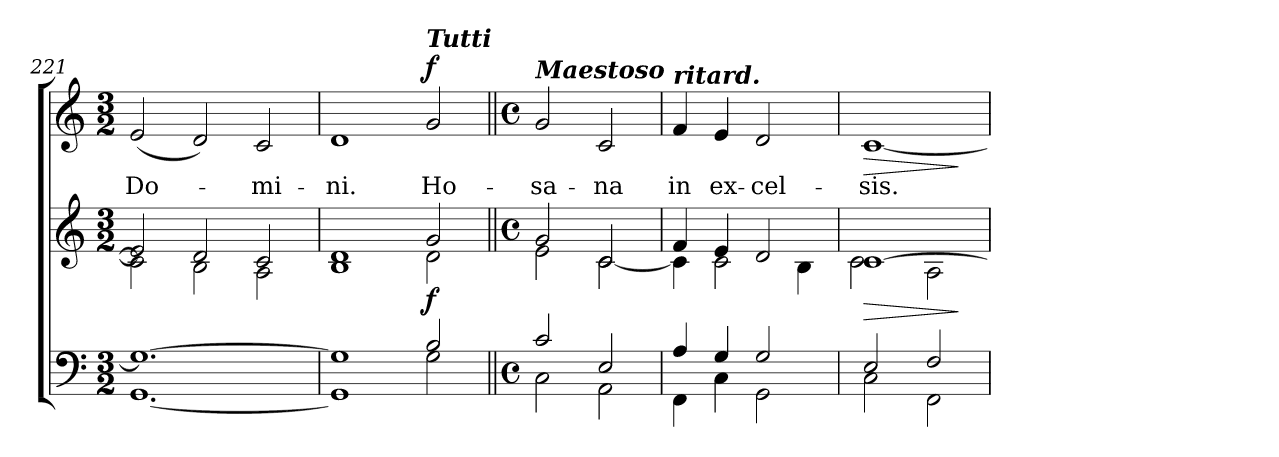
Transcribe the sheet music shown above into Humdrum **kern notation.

**kern	**kern	**dynam	**kern	**text	**dynam
*part2	*part2	*part2	*part1	*part1	*part1
*staff3	*staff2	*staff2/3	*staff1	*staff1	*staff1
!!LO:LB:g=z
*clefF4	*clefG2	*	*clefG2	*	*
*k[]	*k[]	*	*k[]	*	*
*C:	*C:	*	*C:	*	*
*M3/2	*M3/2	*	*M3/2	*	*
=221	=221	=221	=221	=221	=221
*^	*^	*	*	*	*
!	!	!	!	!	!	!LO:LY:b	!
1.G_	[<1.GG	2e/]	2c\]	.	(<2e/	Do-	.
.	.	2d/	2B\	.	2d/)	.	.
!	!	!	!	!	!	!LO:LY:b	!
.	.	2c/	2A\	.	2c/	-mi-	.
=222	=222	=222	=222	=222	=222	=222	=222
!	!	!	!	!	!	!LO:LY:b	!
1G]	1GG]	1d	1B	.	1d	-ni.	.
!	!	!	!	!	!LO:TX:a:Bi:t=Tutti	!	!
!	!	!	!	!LO:DY:b	!	!LO:LY:b	!LO:DY:a
2B/	2G\	2g/	2d\	f	2g/	Ho-	f
=223||	=223||	=223||	=223||	=223||	=223||	=223||	=223||
*M4/4	*	*M4/4	*	*	*M4/4	*	*
*met(c)	*	*met(c)	*	*	*met(c)	*	*
!	!	!	!	!	!LO:TX:a:Bi:t=Maestoso	!	!
!	!	!	!	!	!	!LO:LY:b	!
2c/	2C\	2g/	2e\	.	2g/	-sa-	.
!	!	!	!	!	!	!LO:LY:b	!
2E/	2AA\	2c/	[<2c\	.	2c/	-na	.
=224	=224	=224	=224	=224	=224	=224	=224
!	!	!	!	!	!LO:TX:a:Bi:t=ritard.	!	!
!	!	!	!	!	!	!LO:LY:b	!
4A/	4FF\	4f/	4c\]	.	4f/	in	.
!	!	!	!	!	!	!LO:LY:b	!
4G/	4C\	4e/	2c\	.	4e/	ex-	.
!	!	!	!	!	!	!LO:LY:b	!
2G/	2GG\	2d/	.	.	2d/	-cel-	.
.	.	.	4B\	.	.	.	.
=225	=225	=225	=225	=225	=225	=225	=225
!	!	!	!	!LO:HP:b	!	!LO:LY:b	!LO:HP:b
2E/	2C\	[>1c	2c\	>	[1c	-sis.	>
2F/	2FF\	.	2A\	.	.	.	.
*v	*v	*	*	*	*	*	*
*	*v	*v	*	*	*	*
.	.	]	.	.	]
=	=	=	=	=	=
*-	*-	*-	*-	*-	*-
